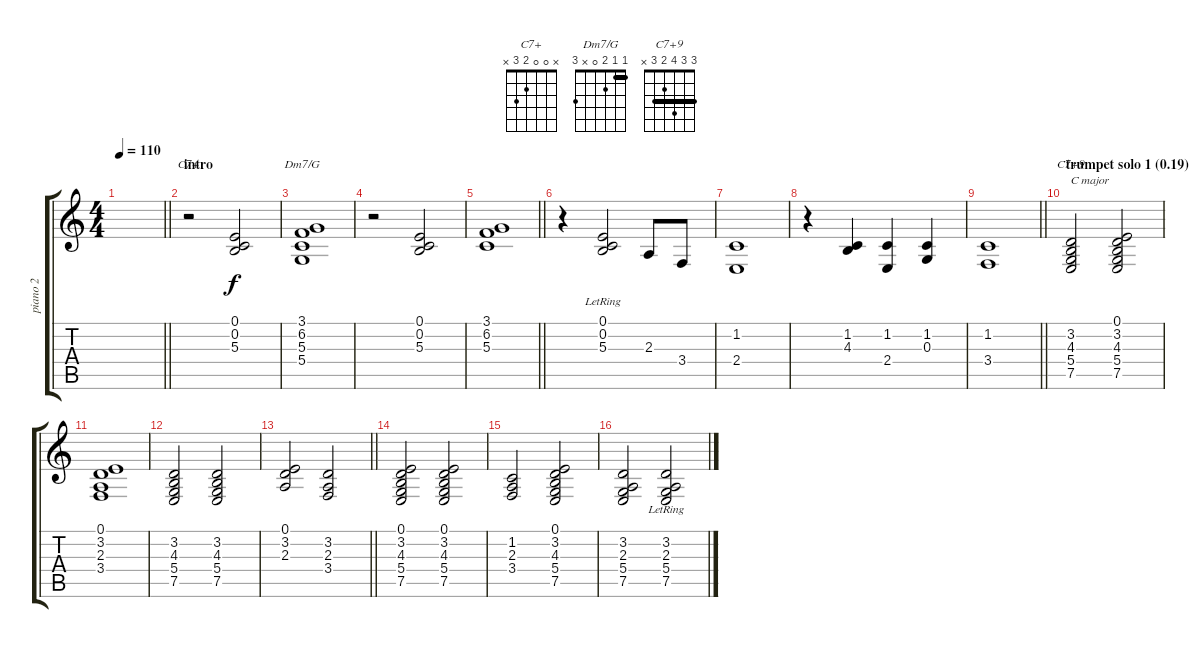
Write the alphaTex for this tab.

\track ("piano 2" "piano 2") {instrument acousticgrandpiano}
\staff {score tabs}
\tuning (E4 B3 G3 D3 A2 E2) {hide}
\chord ("C7+" x 0 0 2 3 x)
\chord ("Dm7/G" 1 1 2 0 x 3) {barre 1}
\chord ("C7+9" 3 3 4 2 3 x) {barre 3}
\ts (4 4)
\tempo 110
\clef g2
\barLineRight lightlight
\ks c
|
\section ("" "intro")
r.2{ch "C7+"} (0.1 0.2 5.3).2 |
(3.1 6.2 5.3 5.4).1{ch "Dm7/G"} |
r.2 (0.1 0.2 5.3).2 |
\barLineRight lightlight
(3.1 6.2 5.3).1 |
r.4 (0.1{lr} 0.2{lr} 5.3{lr}).2 2.3.8 3.4.8 |
(1.2 2.4).1 |
r.4 (1.2 4.3).4 (1.2 2.4).4 (1.2 0.3).4 |
\barLineRight lightlight
(1.2 3.4).1 |
\section ("" "trumpet solo 1 (0.19)")
(3.2 4.3 5.4 7.5).2{ch "C7+9" txt "C major"} (0.1 3.2 4.3 5.4 7.5).2 |
(0.1 3.2 2.3 3.4).1 |
(3.2 4.3 5.4 7.5).2 (3.2 4.3 5.4 7.5).2 |
\barLineRight lightlight
(0.1 3.2 2.3).2 (3.2 2.3 3.4).2 |
(0.1 3.2 4.3 5.4 7.5).2 (0.1 3.2 4.3 5.4 7.5).2 |
(1.2 2.3 3.4).2 (0.1 3.2 4.3 5.4 7.5).2 |
(3.2 2.3 5.4 7.5).2 (3.2 2.3 5.4{lr} 7.5{lr}).2
